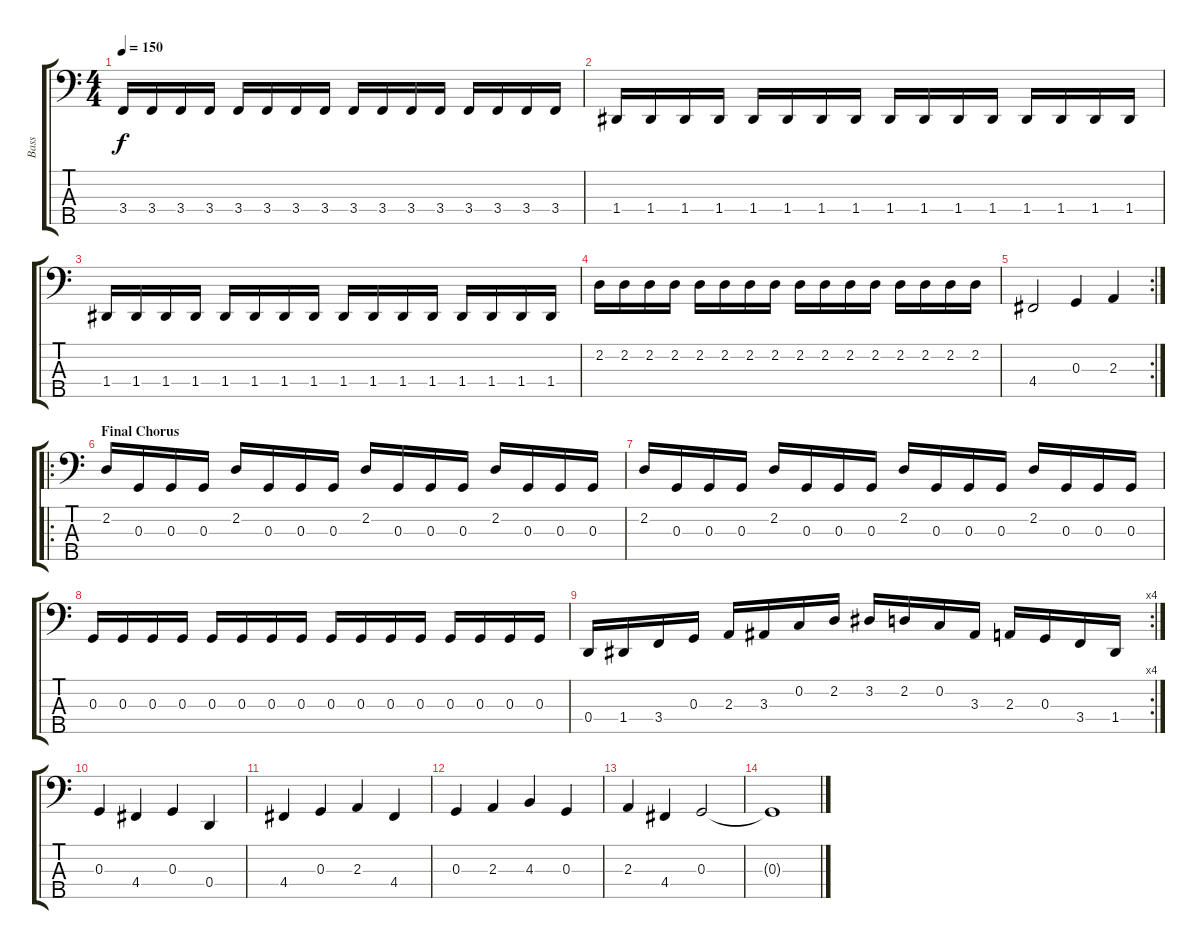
\track ("Bass" "Bass") {instrument electricbassfinger}
\staff {score tabs}
\tuning (F2 C2 G1 D1 A0) {hide}
\ts (4 4)
\tempo 150
\clef f4
\ks c
3.4.16{dy f} 3.4.16 3.4.16 3.4.16 3.4.16 3.4.16 3.4.16 3.4.16 3.4.16 3.4.16 3.4.16 3.4.16 3.4.16 3.4.16 3.4.16 3.4.16 |
1.4.16 1.4.16 1.4.16 1.4.16 1.4.16 1.4.16 1.4.16 1.4.16 1.4.16 1.4.16 1.4.16 1.4.16 1.4.16 1.4.16 1.4.16 1.4.16 |
1.4.16 1.4.16 1.4.16 1.4.16 1.4.16 1.4.16 1.4.16 1.4.16 1.4.16 1.4.16 1.4.16 1.4.16 1.4.16 1.4.16 1.4.16 1.4.16 |
2.2.16 2.2.16 2.2.16 2.2.16 2.2.16 2.2.16 2.2.16 2.2.16 2.2.16 2.2.16 2.2.16 2.2.16 2.2.16 2.2.16 2.2.16 2.2.16 |
\rc 2
4.4.2 0.3.4 2.3.4 |
\ro
\section ("" "Final Chorus")
2.2.16 0.3.16 0.3.16 0.3.16 2.2.16 0.3.16 0.3.16 0.3.16 2.2.16 0.3.16 0.3.16 0.3.16 2.2.16 0.3.16 0.3.16 0.3.16 |
2.2.16 0.3.16 0.3.16 0.3.16 2.2.16 0.3.16 0.3.16 0.3.16 2.2.16 0.3.16 0.3.16 0.3.16 2.2.16 0.3.16 0.3.16 0.3.16 |
0.3.16 0.3.16 0.3.16 0.3.16 0.3.16 0.3.16 0.3.16 0.3.16 0.3.16 0.3.16 0.3.16 0.3.16 0.3.16 0.3.16 0.3.16 0.3.16 |
\rc 4
0.4.16 1.4.16 3.4.16 0.3.16 2.3.16 3.3.16 0.2.16 2.2.16 3.2.16 2.2.16 0.2.16 3.3.16 2.3.16 0.3.16 3.4.16 1.4.16 |
0.3.4 4.4.4 0.3.4 0.4.4 |
4.4.4 0.3.4 2.3.4 4.4.4 |
0.3.4 2.3.4 4.3.4 0.3.4 |
2.3.4 4.4.4 0.3.2 |
0.3{t}.1
